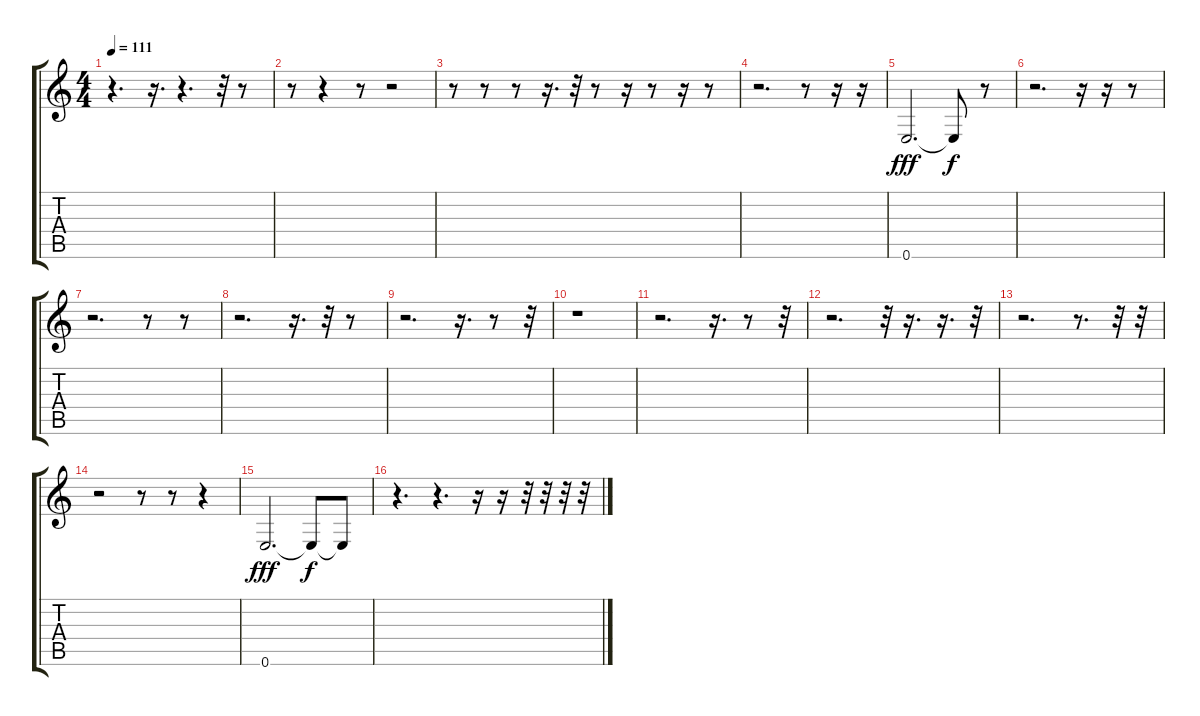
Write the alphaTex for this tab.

\track "" {instrument slapbass2}
\staff {score tabs}
\tuning (E4 B3 G3 D3 A2 E2) {hide}
\ts (4 4)
\tempo 111
\clef g2
\ks c
r.4{d dy fff} r.16{d} r.4{d} r.32 r.8 |
r.8 r.4 r.8 r.2 |
r.8 r.8 r.8 r.16{d} r.32 r.8 r.16 r.8 r.16 r.8 |
r.2{d} r.8 r.16 r.16 |
0.6.2{d} 0.6{t}.8{dy f} r.8 |
r.2{d} r.16 r.16 r.8 |
r.2{d} r.8 r.8 |
r.2{d} r.16{d} r.32 r.8 |
r.2{d} r.16{d} r.8 r.32 |
r.1 |
r.2{d} r.16{d} r.8 r.32 |
r.2{d} r.32 r.16{d} r.16{d} r.32 |
r.2{d} r.8{d} r.32 r.32 |
r.2 r.8 r.8 r.4 |
0.6.2{d dy fff} 0.6{t}.8{dy f} 0.6{t}.8 |
r.4{d} r.4{d} r.16 r.16 r.32 r.32 r.32 r.32
